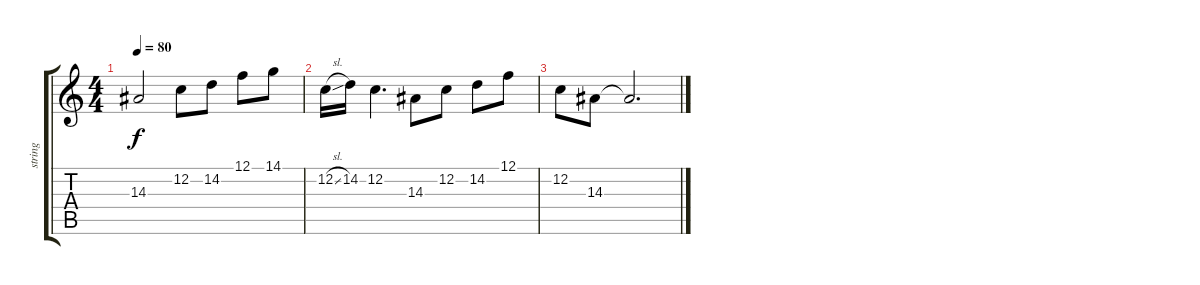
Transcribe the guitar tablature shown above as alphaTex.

\track ("string" "string") {instrument stringensemble1}
\staff {score tabs}
\tuning (F4 C4 Ab3 Eb3 Bb2 F2) {hide}
\ts (4 4)
\tempo 80
\clef g2
\ks c
14.3.2{dy f} 12.2.8 14.2.8 12.1.8 14.1.8 |
12.2{sl}.16 14.2.16 12.2.4{d} 14.3.8 12.2.8 14.2.8 12.1.8 |
12.2.8 14.3.8 14.3{t}.2{d}
